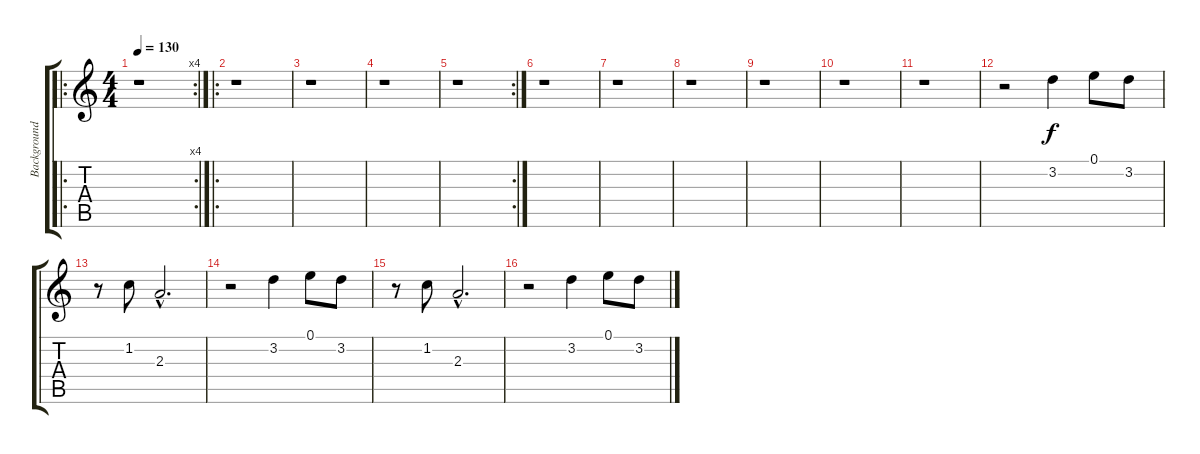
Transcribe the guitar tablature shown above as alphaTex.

\track ("Background Vocals" "Background") {instrument acousticguitarnylon}
\staff {score tabs}
\tuning (E4 B3 G3 D3 A2 E2) {hide}
\ro
\rc 4
\ts (4 4)
\tempo 130
\clef g2
\ks c
r.1{dy f instrument acousticguitarnylon} |
\ro
r.1 |
r.1 |
r.1 |
\rc 2
r.1 |
r.1 |
r.1 |
r.1 |
r.1 |
r.1 |
r.1 |
r.2 3.2.4 0.1.8 3.2.8 |
r.8 1.2.8 2.3{hac}.2{d} |
r.2 3.2.4 0.1.8 3.2.8 |
r.8 1.2.8 2.3{hac}.2{d} |
r.2 3.2.4 0.1.8 3.2.8
